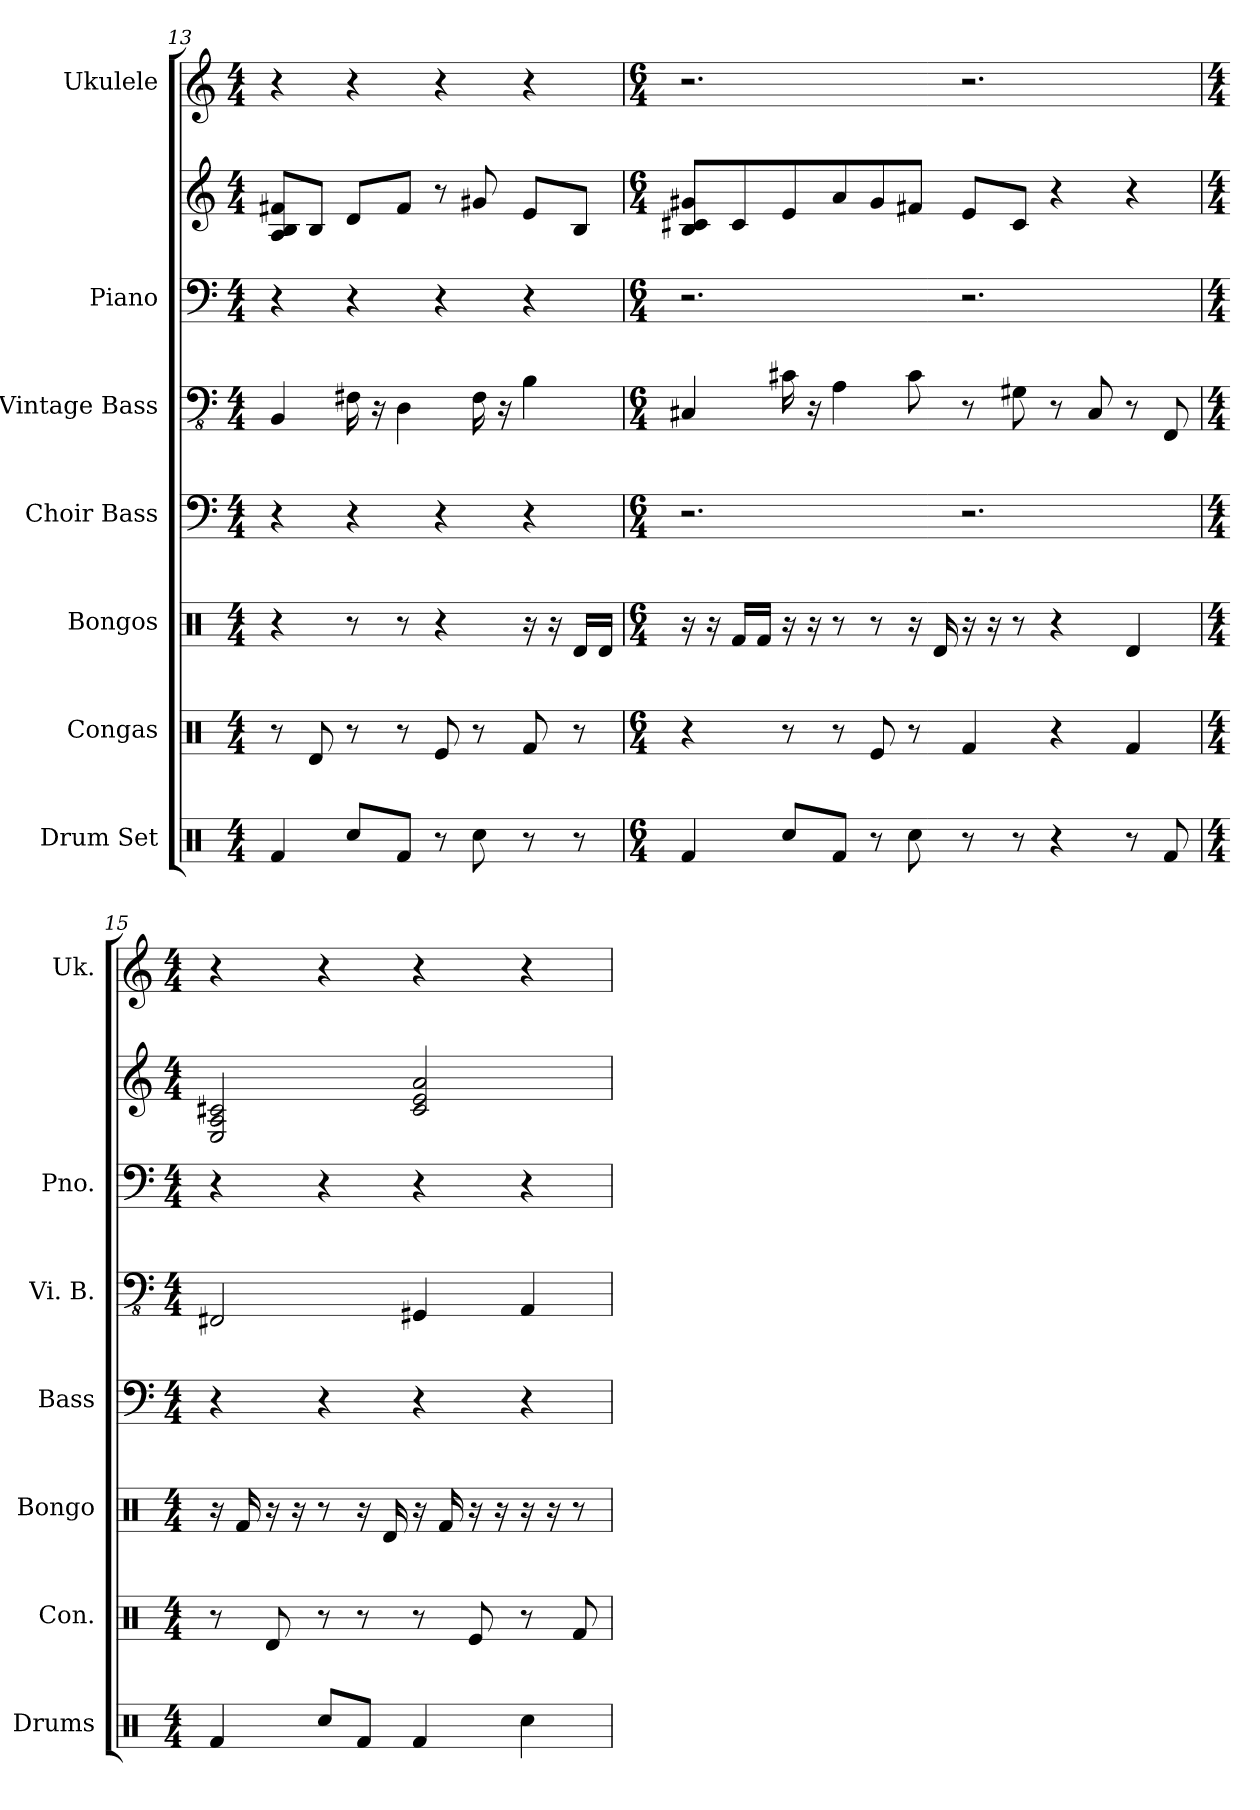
**kern	**kern	**kern	**kern	**kern	**kern	**kern	**kern
*part7	*part6	*part5	*part4	*part3	*part2	*part2	*part1
*staff8	*staff7	*staff6	*staff5	*staff4	*staff3	*staff2	*staff1
*I"Drum Set	*I"Congas	*I"Bongos	*I"Choir Bass	*I"Vintage Bass	*I"Piano	*	*I"Ukulele
*I'Drums	*I'Con.	*I'Bongo	*I'Bass	*I'Vi. B.	*I'Pno.	*	*I'Uk.
*clefX	*clefX	*clefX	*clefF4	*clefFv4	*clefF4	*clefG2	*clefG2
*k[]	*k[]	*k[]	*k[]	*k[]	*k[]	*k[]	*k[]
*M4/4	*M4/4	*M4/4	*M4/4	*M4/4	*M4/4	*M4/4	*M4/4
=13	=13	=13	=13	=13	=13	=13	=13
4Rf	8r	4r	4r	4BBB	4r	8B 8A 8f#XL	4r
.	8Rd	.	.	.	.	8BJ	.
8RccL	8r	8r	4r	16FF#X	4r	8dL	4r
.	.	.	.	16r	.	.	.
8RfJ	8r	8r	.	4DD	.	8f#J	.
8r	8Re	4r	4r	.	4r	8r	4r
8Rcc	8r	.	.	16FF#	.	8g#X	.
.	.	.	.	16r	.	.	.
8r	8Rf	16r	4r	4BB	4r	8eL	4r
.	.	16r	.	.	.	.	.
8r	8r	16RdLL	.	.	.	8BJ	.
.	.	16RdJJ	.	.	.	.	.
=14	=14	=14	=14	=14	=14	=14	=14
*M6/4	*M6/4	*M6/4	*M6/4	*M6/4	*M6/4	*M6/4	*M6/4
4Rf	4r	16r	2.r	4CC#X	2.r	8c#X 8B 8g#XL	2.r
.	.	16r	.	.	.	.	.
.	.	16RfLL	.	.	.	8c#	.
.	.	16RfJJ	.	.	.	.	.
8RccL	8r	16r	.	16C#X	.	8e	.
.	.	16r	.	16r	.	.	.
8RfJ	8r	8r	.	4AA	.	8a	.
8r	8Re	8r	.	.	.	8g#	.
8Rcc	8r	16r	.	8C#	.	8f#XJ	.
.	.	16Rd	.	.	.	.	.
8r	4Rf	16r	2.r	8r	2.r	8eL	2.r
.	.	16r	.	.	.	.	.
8r	.	8r	.	8GG#X	.	8c#J	.
4r	4r	4r	.	8r	.	4r	.
.	.	.	.	8CC#	.	.	.
8r	4Rf	4Rd	.	8r	.	4r	.
8Rf	.	.	.	8FFF	.	.	.
=15	=15	=15	=15	=15	=15	=15	=15
*M4/4	*M4/4	*M4/4	*M4/4	*M4/4	*M4/4	*M4/4	*M4/4
4Rf	8r	16r	4r	2FFF#X	4r	2c#X 2E 2A	4r
.	.	16Rf	.	.	.	.	.
.	8Rd	16r	.	.	.	.	.
.	.	16r	.	.	.	.	.
8RccL	8r	8r	4r	.	4r	.	4r
8RfJ	8r	16r	.	.	.	.	.
.	.	16Rd	.	.	.	.	.
4Rf	8r	16r	4r	4GGG#X	4r	2c# 2e 2a	4r
.	.	16Rf	.	.	.	.	.
.	8Re	16r	.	.	.	.	.
.	.	16r	.	.	.	.	.
4Rcc	8r	16r	4r	4AAA	4r	.	4r
.	.	16r	.	.	.	.	.
.	8Rf	8r	.	.	.	.	.
=	=	=	=	=	=	=	=
*-	*-	*-	*-	*-	*-	*-	*-
